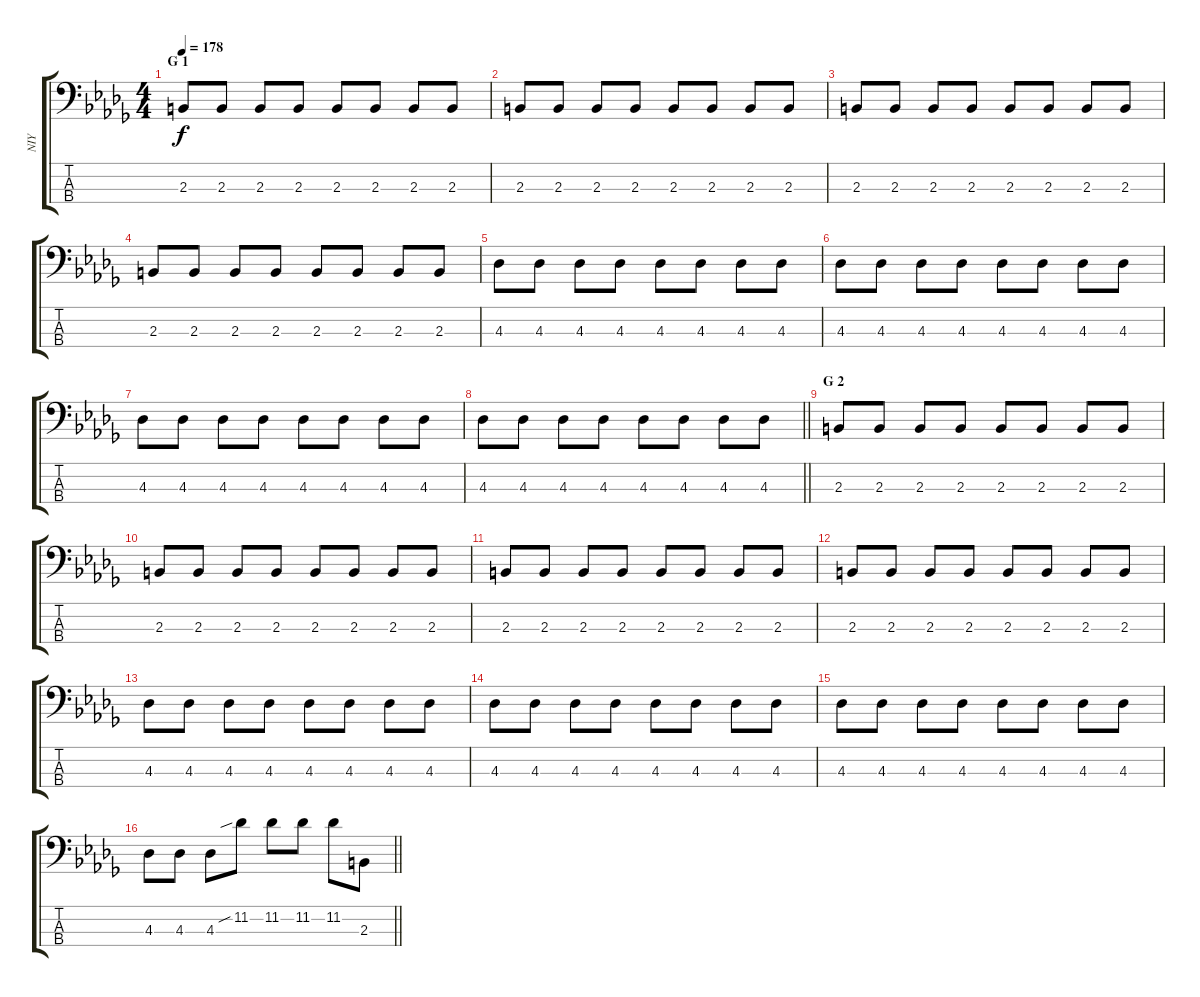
\track ("NIY" "NIY") {instrument electricbasspick}
\staff {score tabs}
\tuning (G2 D2 A1 E1) {hide}
\ts (4 4)
\section ("" "G 1")
\tempo 178
\clef f4
\ks db
2.3.8{dy f volume 8} 2.3.8 2.3.8 2.3.8 2.3.8 2.3.8 2.3.8 2.3.8 |
2.3.8 2.3.8 2.3.8 2.3.8 2.3.8 2.3.8 2.3.8 2.3.8 |
2.3.8 2.3.8 2.3.8 2.3.8 2.3.8 2.3.8 2.3.8 2.3.8 |
2.3.8 2.3.8 2.3.8 2.3.8 2.3.8 2.3.8 2.3.8 2.3.8 |
4.3.8{volume 10} 4.3.8 4.3.8 4.3.8 4.3.8 4.3.8 4.3.8 4.3.8 |
4.3.8 4.3.8 4.3.8 4.3.8 4.3.8 4.3.8 4.3.8 4.3.8 |
4.3.8 4.3.8 4.3.8 4.3.8 4.3.8 4.3.8 4.3.8 4.3.8 |
\barLineRight lightlight
4.3.8 4.3.8 4.3.8 4.3.8 4.3.8 4.3.8 4.3.8 4.3.8 |
\section ("" "G 2")
2.3.8 2.3.8 2.3.8 2.3.8 2.3.8 2.3.8 2.3.8 2.3.8 |
2.3.8 2.3.8 2.3.8 2.3.8 2.3.8 2.3.8 2.3.8 2.3.8 |
2.3.8 2.3.8 2.3.8 2.3.8 2.3.8 2.3.8 2.3.8 2.3.8 |
2.3.8 2.3.8 2.3.8 2.3.8 2.3.8 2.3.8 2.3.8 2.3.8 |
4.3.8{volume 12} 4.3.8 4.3.8 4.3.8 4.3.8 4.3.8 4.3.8 4.3.8 |
4.3.8 4.3.8 4.3.8 4.3.8 4.3.8 4.3.8 4.3.8 4.3.8 |
4.3.8 4.3.8 4.3.8 4.3.8 4.3.8 4.3.8 4.3.8 4.3.8 |
\barLineRight lightlight
4.3.8 4.3.8 4.3.8 11.2{sib}.8 11.2.8 11.2.8 11.2.8 2.3.8
